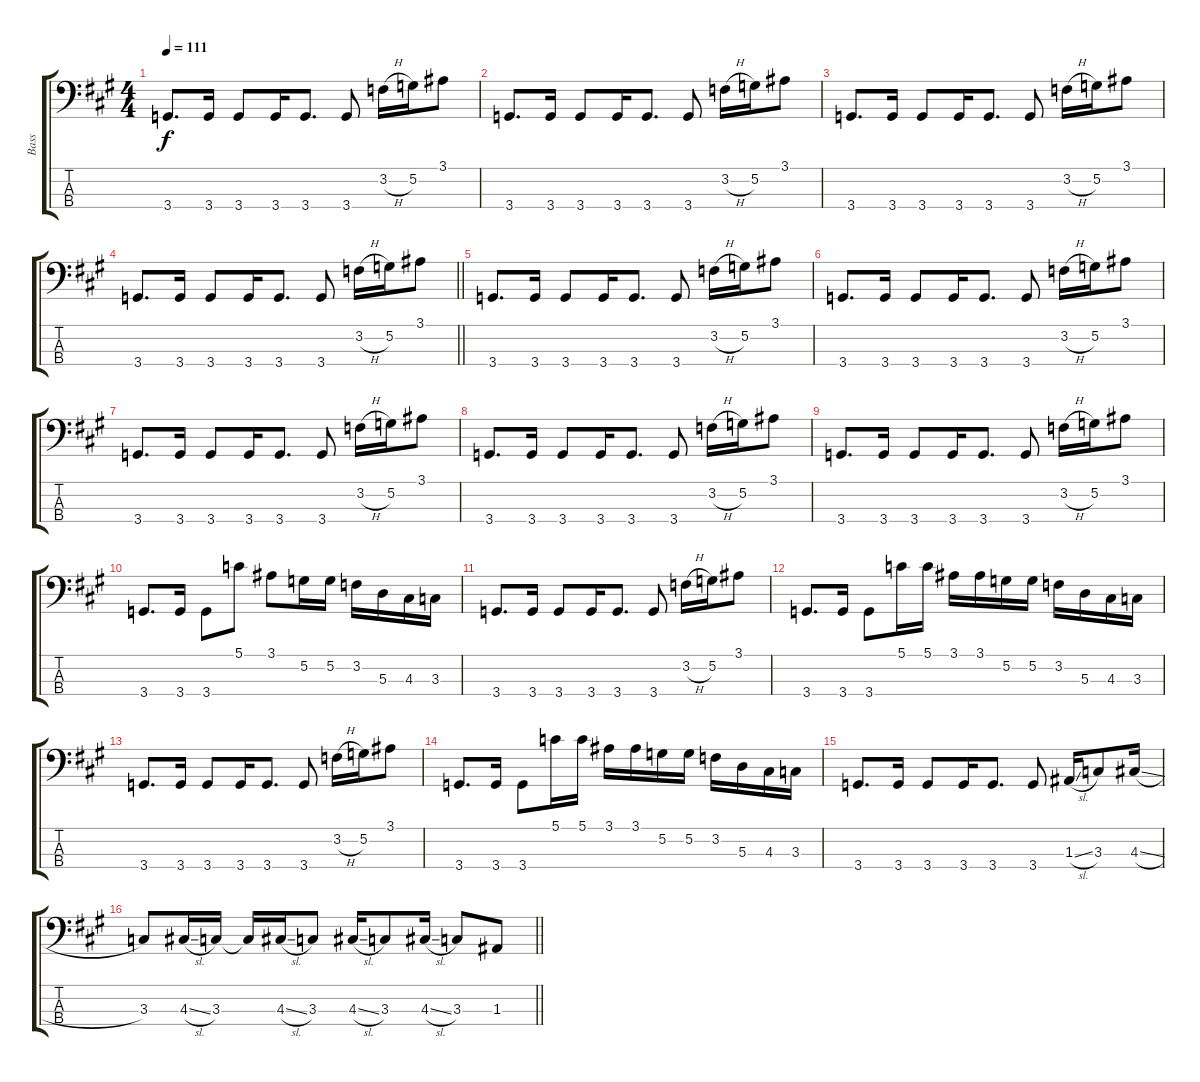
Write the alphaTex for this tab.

\track ("Bass" "Bass") {instrument electricbasspick}
\staff {score tabs}
\tuning (G2 D2 A1 E1) {hide}
\ts (4 4)
\tempo 111
\clef f4
\ks a
3.4.8{d dy f} 3.4.16 3.4.8 3.4.16 3.4.8{d} 3.4.8 3.2{h}.16 5.2.16 3.1.8 |
3.4.8{d} 3.4.16 3.4.8 3.4.16 3.4.8{d} 3.4.8 3.2{h}.16 5.2.16 3.1.8 |
3.4.8{d} 3.4.16 3.4.8 3.4.16 3.4.8{d} 3.4.8 3.2{h}.16 5.2.16 3.1.8 |
\barLineRight lightlight
3.4.8{d} 3.4.16 3.4.8 3.4.16 3.4.8{d} 3.4.8 3.2{h}.16 5.2.16 3.1.8 |
3.4.8{d} 3.4.16 3.4.8 3.4.16 3.4.8{d} 3.4.8 3.2{h}.16 5.2.16 3.1.8 |
3.4.8{d} 3.4.16 3.4.8 3.4.16 3.4.8{d} 3.4.8 3.2{h}.16 5.2.16 3.1.8 |
3.4.8{d} 3.4.16 3.4.8 3.4.16 3.4.8{d} 3.4.8 3.2{h}.16 5.2.16 3.1.8 |
3.4.8{d} 3.4.16 3.4.8 3.4.16 3.4.8{d} 3.4.8 3.2{h}.16 5.2.16 3.1.8 |
3.4.8{d} 3.4.16 3.4.8 3.4.16 3.4.8{d} 3.4.8 3.2{h}.16 5.2.16 3.1.8 |
3.4.8{d} 3.4.16 3.4.8 5.1.8 3.1.8 5.2.16 5.2.16 3.2.16 5.3.16 4.3.16 3.3.16 |
3.4.8{d} 3.4.16 3.4.8 3.4.16 3.4.8{d} 3.4.8 3.2{h}.16 5.2.16 3.1.8 |
3.4.8{d} 3.4.16 3.4.8 5.1.16 5.1.16 3.1.16 3.1.16 5.2.16 5.2.16 3.2.16 5.3.16 4.3.16 3.3.16 |
3.4.8{d} 3.4.16 3.4.8 3.4.16 3.4.8{d} 3.4.8 3.2{h}.16 5.2.16 3.1.8 |
3.4.8{d} 3.4.16 3.4.8 5.1.16 5.1.16 3.1.16 3.1.16 5.2.16 5.2.16 3.2.16 5.3.16 4.3.16 3.3.16 |
3.4.8{d} 3.4.16 3.4.8 3.4.16 3.4.8{d} 3.4.8 1.3{sl}.16 3.3.8 4.3{sl}.16 |
\barLineRight lightlight
3.3.8 4.3{sl}.16 3.3.16 3.3{t}.16 4.3{sl}.16 3.3.8 4.3{sl}.16 3.3.8 4.3{sl}.16 3.3.8 1.3.8
